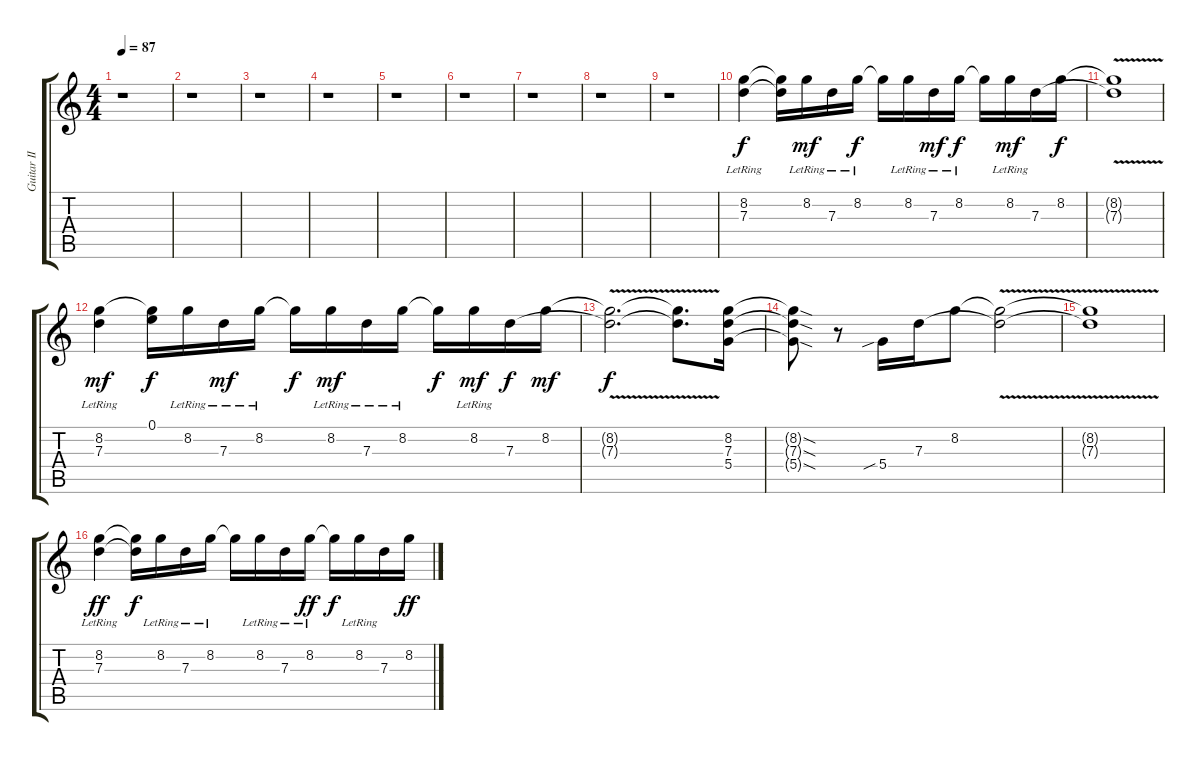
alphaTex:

\track ("Guitar II (Rutherford)" "Guitar II ") {instrument distortionguitar}
\staff {score tabs}
\tuning (E4 B3 G3 D3 A2 E2) {hide}
\ts (4 4)
\tempo 87
\clef g2
\ks c
r.1{dy f} |
r.1 |
r.1 |
r.1 |
r.1 |
r.1 |
r.1 |
r.1 |
r.1 |
(8.2{lr} 7.3{lr}).4 (8.2{t} 7.3{t}).16 8.2{lr}.16{dy mf} 7.3{lr}.16 8.2{lr}.16{dy f} 8.2{t}.16 8.2{lr}.16 7.3{lr}.16{dy mf} 8.2{lr}.16{dy f} 8.2{t}.16 8.2{lr}.16{dy mf} 7.3.16 8.2.16{dy f} |
(8.2{v t} 7.3{v t}).1 |
(8.2{lr} 7.3{lr}).4{dy mf} (0.1 8.2{t}).16{dy f} 8.2{lr}.16 7.3{lr}.16{dy mf} 8.2{lr}.16 8.2{t}.16{dy f} 8.2{lr}.16{dy mf} 7.3{lr}.16 8.2{lr}.16 8.2{t}.16{dy f} 8.2{lr}.16{dy mf} 7.3.16{dy f} 8.2.16{dy mf} |
(8.2{v t} 7.3{v t}).2{d dy f} (8.2{t} 7.3{t}).8{d} (8.2 7.3 5.4).16 |
(8.2{sod t} 7.3{sod t} 5.4{sod t}).8 r.8 5.4{sib}.16 7.3.16 8.2.8 (8.2{v t} 7.3{v t}).2 |
(8.2{t} 7.3{t}).1 |
(8.2{lr} 7.3{lr}).4{dy ff} (8.2{t} 7.3{t}).16{dy f} 8.2{lr}.16 7.3{lr}.16 8.2{lr}.16 8.2{t}.16 8.2{lr}.16 7.3{lr}.16 8.2{lr}.16{dy ff} 8.2{t}.16{dy f} 8.2{lr}.16 7.3.16 8.2.16{dy ff}
